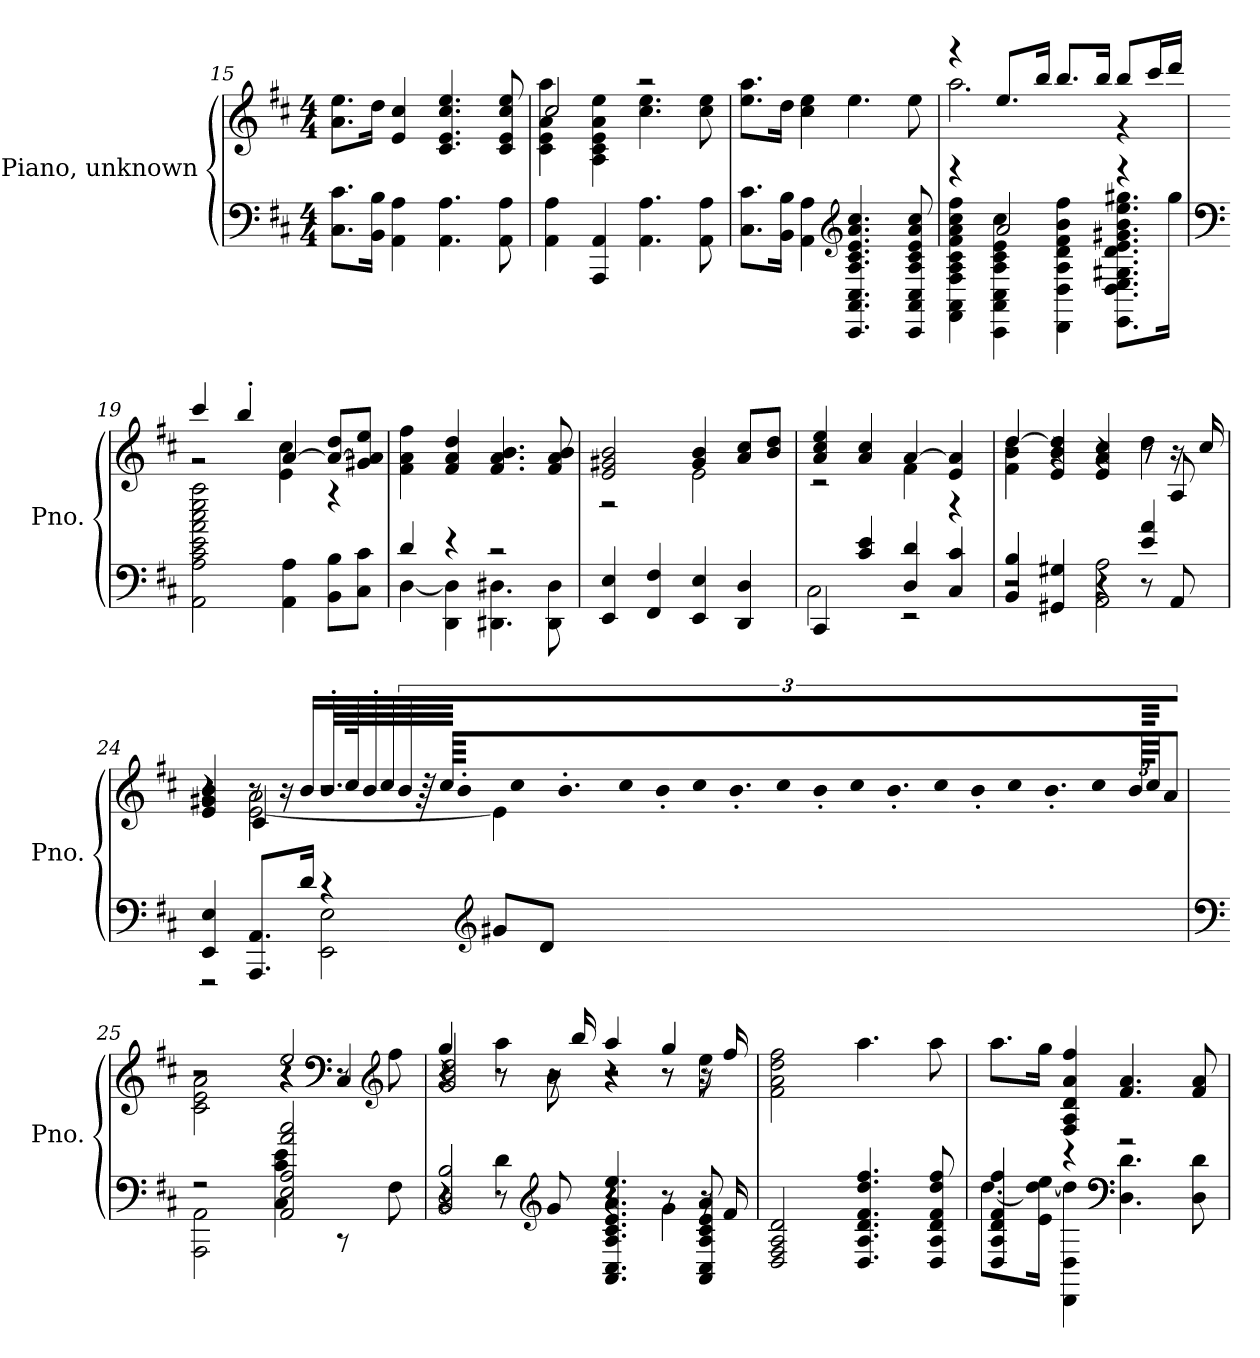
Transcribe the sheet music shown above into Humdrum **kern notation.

**kern	**kern
*part1	*part1
*staff2	*staff1
*I"Piano, unknown	*
*I'Pno.	*
!!LO:LB:g=z
*clefF4	*clefG2
*k[f#c#]	*k[f#c#]
*M4/4	*M4/4
=15	=15
8.C#\ 8.c#\L	8.a\ 8.ee\L
16BB\ 16B\Jk	16dd\Jk
4AA\ 4A\	4e/ 4cc#/
4.AA\ 4.A\	4.c#/ 4.e/ 4.cc#/ 4.ee/
8AA\ 8A\	8c#/ 8e/ 8cc#/ 8ee/
=16	=16
*	*^
4AA\ 4A\	2cc#/	4c#\ 4e\ 4a\ 4aa\
4AAA/ 4AA/	.	4A\ 4c#\ 4e\ 4a\ 4ee\
4.AA\ 4.A\	2r	4.cc#\ 4.ee\
8AA\ 8A\	.	8cc#\ 8ee\
*	*v	*v
=17	=17
8.C#\ 8.c#\L	8.ee\ 8.aa\L
16BB\ 16B\Jk	16dd\Jk
4AA\ 4A\	4cc#\ 4ee\
*clefG2	*
4.CC#/ 4.AA/ 4.C#/ 4.A/ 4.c#/ 4.e/ 4.a/ 4.cc#/	4.ee\
8CC#/ 8AA/ 8C#/ 8A/ 8c#/ 8e/ 8a/ 8cc#/	8ee\
=18	=18
*^	*^
4r	4FF#\ 4AA\ 4F#\ 4A\ 4c#\ 4f#\ 4a\ 4cc#\ 4ff#\	4r	2.aa\
2a/	4CC#\ 4AA\ 4C#\ 4A\ 4c#\ 4e\ 4cc#\	8.ee/L	.
.	.	16bb/Jk	.
.	4DD\ 4D\ 4A\ 4d\ 4f#\ 4b\ 4ff#\	8.bb/L	.
.	.	16bb/Jk	.
4r	8.EE\ 8.D\ 8.E\ 8.G#X\ 8.d\ 8.e\ 8.g#X\ 8.b\ 8.ee\ 8.gg#X\L	8bb/L	4r
.	.	16ccc#/L	.
.	16gg#\Jk	16ddd/JJ	.
*v	*v	*	*
!!LO:LB:g=z	!!
=19	=19	=19
*clefF4	*	*
2AA\ 2A\ 2c#\ 2e\ 2a\ 2cc#\ 2ee\ 2aa\	4ccc#/	2r
.	4bb'/	.
4AA\ 4A\	[4a/	4e\ 4cc#\
8BB\ 8B\L	8a/_ 8dd/L	4r
8C#\ 8c#\J	8g#X/ 8a/] 8ee/J	.
*	*v	*v
=20	=20
*^	*
4d/	[4D\	4f#\ 4a\ 4ff#\
4r	4DD\ 4D\]	4f#/ 4a/ 4dd/
2r	4.DD#X\ 4.D#X\	4.f#/ 4.a/ 4.b/
.	8DD#\ 8D#\	8f#/ 8a/ 8b/
*v	*v	*
=21	=21
*	*^
4EE/ 4E/	2e/ 2g#X/ 2b/	2r
4FF#/ 4F#/	.	.
4EE/ 4E/	4g#/ 4b/	2e\
4DD/ 4D/	8a/ 8cc#/L	.
.	8b/ 8dd/J	.
=22	=22	=22
*^	*	*
4CC#/	2C#\	4a/ 4cc#/ 4ee/	2r
4c#/ 4e/	.	4a/ 4cc#/	.
4D/ 4d/	2r	[4a/	4f#\
4C#/ 4c#/	.	4e/ 4a/]	4r
=23	=23	=23	=23
*	*^	*	*^
2r	2r	4BB/ 4B/	[4dd/	4f#\ 4b\	2r
.	.	4GG#X/ 4G#X/	4e/ 4b/ 4dd/]	4r	.
4r	2AA\ 2A\	4r	4e/ 4a/ 4cc#/	4r	4r
4e/ 4a/	.	8r	8r	4dd\	8r
.	.	8AA/	16r	.	8A/
.	.	.	16cc#/	.	.
*	*v	*v	*	*	*
!!LO:PB:g=z	!!	!!
=24	=24	=24	=24	=24
4EE/ 4E/	2r	4e/ 4g#X/ 4b/	4r	4r
8.AAA/ 8.AA/L	.	8r	[2e\ 2a\	4c#/
.	.	16r	.	.
16d/Jk	.	16b/LL	.	.
4r	2EE\ 2E\	64.b'/LL	.	2r
.	.	128cc#/K	.	.
.	.	64b'/	.	.
.	.	64cc#/	.	.
.	.	96b/JJJJ	.	.
.	.	96r	.	.
.	.	96cc#/LLLL	.	.
.	.	64b'/	.	.
.	.	64cc#/	.	.
.	.	64.b'/	.	.
.	.	128cc#/K	.	.
.	.	64b'/	.	.
.	.	64cc#/	.	.
.	.	64.b'/	.	.
.	.	128cc#/K	.	.
.	.	64b'/	.	.
.	.	64cc#/	.	.
*clefG2	*	*	*	*
8g#X/L	.	64.b'/	4e\]	.
.	.	128cc#/K	.	.
.	.	64b'/	.	.
.	.	64cc#/	.	.
.	.	64.b'/	.	.
.	.	128cc#/K	.	.
*	*	*Xbrackettup	*	*
.	.	96b/J	.	.
.	.	48cc#/JJ	.	.
8d/J	.	8a/J	.	.
=25	=25	=25	=25	=25
*clefF4	*	*	*	*
2r	2AAA\ 2AA\	2r	2c#\ 2e\ 2a\	2r
2AA/ 2E/ 2A/ 2a/ 2cc#/	4C#\ 4c#\ 4e\	2ee/	4r	4r
*	*	*clefF4	*	*
.	8r	.	8r	4C#/
*	*	*clefG2	*	*
.	8F#\	.	8ff#\	.
!!LO:LB:g=z
=26	=26	=26	=26	=26
*	*^	*	*	*^
4r	4r	2BB/ 2D/ 2B/	4gg/	4r	2g/ 2b/ 2dd/	4r
8r	4d\	.	8r	4aa\	.	8r
*clefG2	*	*	*	*	*	*
8g/	.	.	16r	.	.	8b\
.	.	.	16bb/	.	.	.
4r	4r	4.AA/ 4.C#/ 4.A/ 4.c#/ 4.e/ 4.a/ 4.ee/	4aa/	4r	4r	2r
8r	4g\	.	8r	8r	4gg/	.
16r	.	8AA/ 8C#/ 8A/ 8c#/ 8e/ 8a/	16r	8ee\	.	.
16f#/	.	.	16ff#/	.	.	.
*v	*v	*v	*	*	*	*
*	*v	*v	*v	*v
=27	=27
2D/ 2F#/ 2A/ 2d/	2f#\ 2a\ 2dd\ 2ff#\
4.D/ 4.A/ 4.d/ 4.f#/ 4.dd/ 4.ff#/	4.aa\
8D/ 8A/ 8d/ 8f#/ 8dd/ 8ff#/	8aa\
=28	=28
*^	*
4D/ 4A/ 4d/ 4f#/ 4ff#/	[8.dd\L	8.aa\L
.	16e\ 16dd\_ 16ee\Jk	16gg\Jk
4r	4DD\ 4D\ 4dd\]	4F#/ 4A/ 4d/ 4a/ 4ff#/
*clefF4	*	*
2r	4.D\ 4.d\	4.f#/ 4.a/
.	8D\ 8d\	8f#/ 8a/
*v	*v	*
=	=
*-	*-
